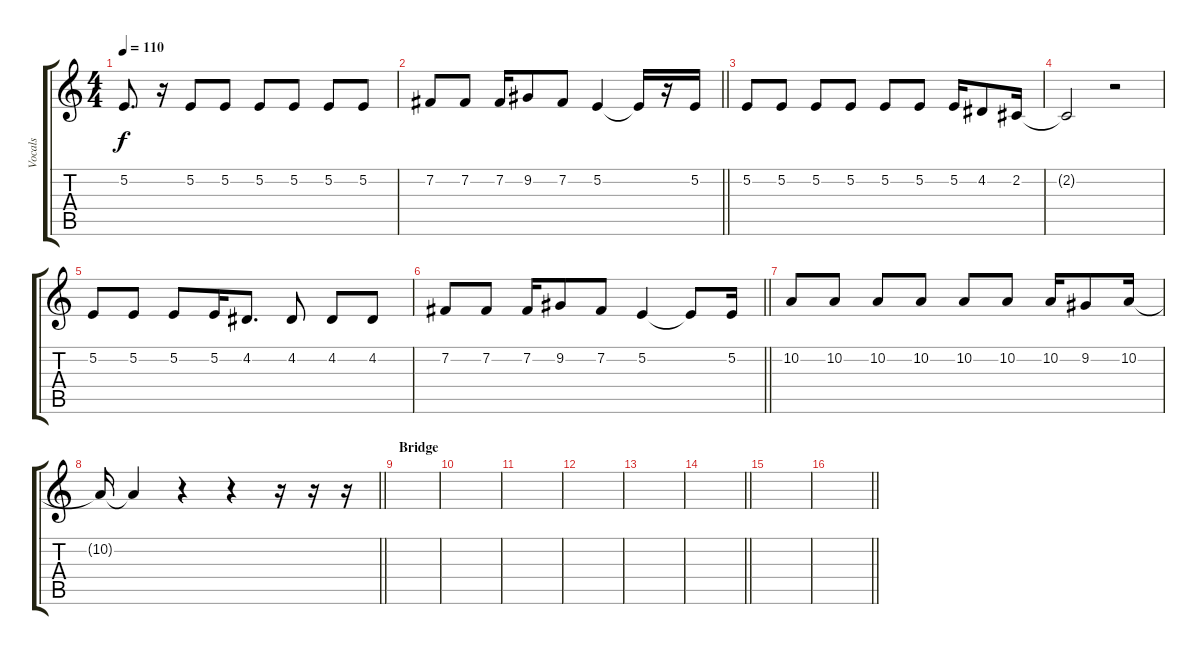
\track ("Vocals" "Vocals") {instrument lead2sawtooth}
\staff {score tabs}
\tuning (E4 B3 G3 D3 A2 E2) {hide}
\ts (4 4)
\tempo 110
\clef g2
\ks c
5.2.8{d dy f} r.16 5.2.8 5.2.8 5.2.8 5.2.8 5.2.8 5.2.8 |
\barLineRight lightlight
7.2.8 7.2.8 7.2.16 9.2.8 7.2.8 5.2.4 5.2{t}.16 r.16 5.2.16 |
5.2.8 5.2.8 5.2.8 5.2.8 5.2.8 5.2.8 5.2.16 4.2.8 2.2.16 |
2.2{t}.2 r.2 |
5.2.8 5.2.8 5.2.8 5.2.16 4.2.8{d} 4.2.8 4.2.8 4.2.8 |
\barLineRight lightlight
7.2.8 7.2.8 7.2.16 9.2.8 7.2.8 5.2.4 5.2{t}.8 5.2.16 |
10.2.8 10.2.8 10.2.8 10.2.8 10.2.8 10.2.8 10.2.16 9.2.8 10.2.16 |
\barLineRight lightlight
10.2{t}.16 10.2{t}.4 r.4 r.4 r.16 r.16 r.16 |
\section ("" "Bridge")
|
|
|
|
|
\barLineRight lightlight
|
|
\barLineRight lightlight
